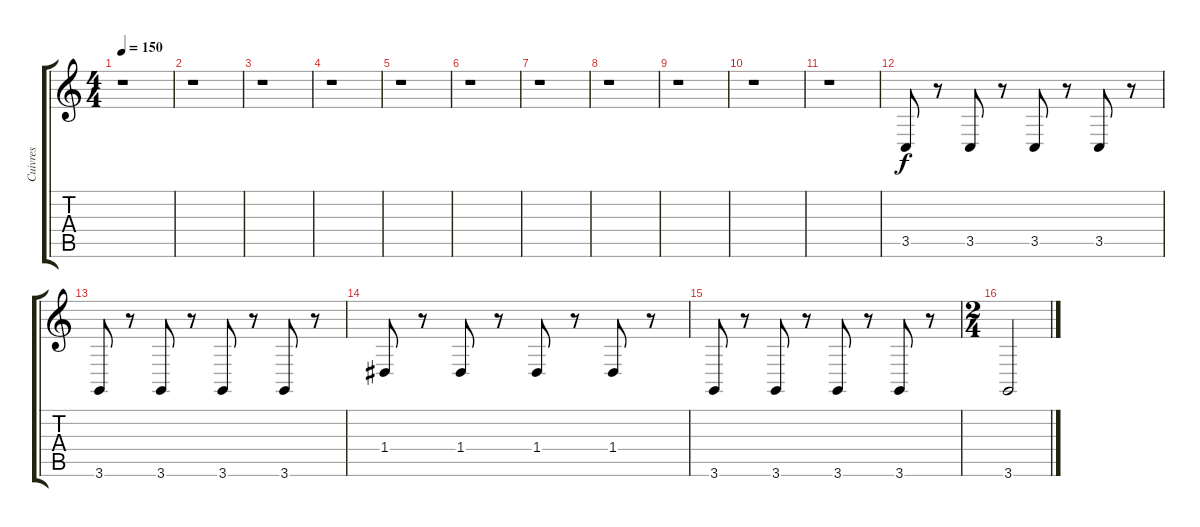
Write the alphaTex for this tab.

\track ("Cuivres" "Cuivres") {instrument brasssection}
\staff {score tabs}
\tuning (E4 B3 G3 D3 A2 E2) {hide}
\ts (4 4)
\tempo 150
\clef g2
\ks c
r.1{dy f} |
r.1 |
r.1 |
r.1 |
r.1 |
r.1 |
r.1 |
r.1 |
r.1 |
r.1 |
r.1 |
3.5.8 r.8 3.5.8 r.8 3.5.8 r.8 3.5.8 r.8 |
3.6.8 r.8 3.6.8 r.8 3.6.8 r.8 3.6.8 r.8 |
1.4.8 r.8 1.4.8 r.8 1.4.8 r.8 1.4.8 r.8 |
3.6.8 r.8 3.6.8 r.8 3.6.8 r.8 3.6.8 r.8 |
\ts (2 4)
3.6.2
